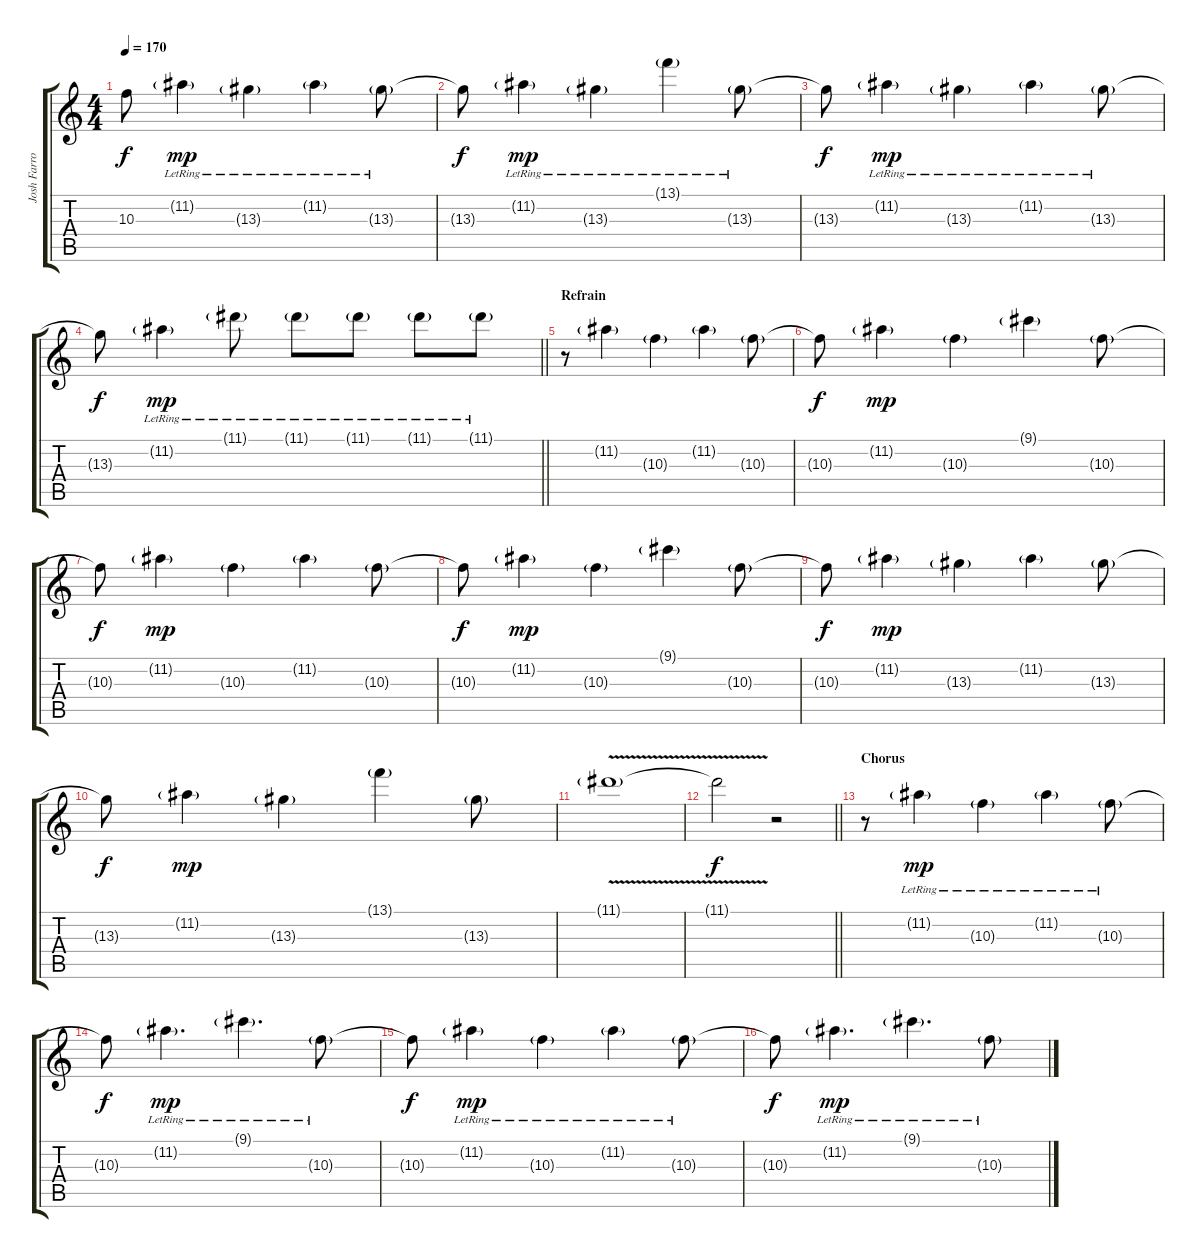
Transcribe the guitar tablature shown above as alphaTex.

\track ("Josh Farro FX" "Josh Farro") {instrument distortionguitar}
\staff {score tabs}
\tuning (E4 B3 G3 D3 A2 D2) {hide}
\ts (4 4)
\tempo 170
\clef g2
\ks c
10.3{t}.8{dy f} 11.2{g lr}.4{dy mp} 13.3{g lr}.4 11.2{g lr}.4 13.3{g lr}.8 |
13.3{t}.8{dy f} 11.2{g lr}.4{dy mp} 13.3{g lr}.4 13.1{g lr}.4 13.3{g lr}.8 |
13.3{t}.8{dy f} 11.2{g lr}.4{dy mp} 13.3{g lr}.4 11.2{g lr}.4 13.3{g lr}.8 |
\barLineRight lightlight
13.3{t}.8{dy f} 11.2{g lr}.4{dy mp} 11.1{g lr}.8{volume 6} 11.1{g lr}.8 11.1{g lr}.8 11.1{g lr}.8 11.1{g lr}.8 |
\section ("" "Refrain")
r.8{volume 16 balance 5 instrument distortionguitar} 11.2{g}.4 10.3{g}.4 11.2{g}.4 10.3{g}.8 |
10.3{t}.8{dy f} 11.2{g}.4{dy mp} 10.3{g}.4 9.1{g}.4 10.3{g}.8 |
10.3{t}.8{dy f} 11.2{g}.4{dy mp} 10.3{g}.4 11.2{g}.4 10.3{g}.8 |
10.3{t}.8{dy f} 11.2{g}.4{dy mp} 10.3{g}.4 9.1{g}.4 10.3{g}.8 |
10.3{t}.8{dy f} 11.2{g}.4{dy mp} 13.3{g}.4 11.2{g}.4 13.3{g}.8 |
13.3{t}.8{dy f} 11.2{g}.4{dy mp} 13.3{g}.4 13.1{g}.4 13.3{g}.8 |
11.1{v g}.1 |
\barLineRight lightlight
11.1{t}.2{dy f} r.2 |
\section ("" "Chorus")
r.8 11.2{g lr}.4{dy mp} 10.3{g lr}.4 11.2{g lr}.4 10.3{g lr}.8 |
10.3{t}.8{dy f} 11.2{g lr}.4{d dy mp} 9.1{g lr}.4{d} 10.3{g lr}.8 |
10.3{t}.8{dy f} 11.2{g lr}.4{dy mp} 10.3{g lr}.4 11.2{g lr}.4 10.3{g lr}.8 |
10.3{t}.8{dy f} 11.2{g lr}.4{d dy mp} 9.1{g lr}.4{d} 10.3{g lr}.8
